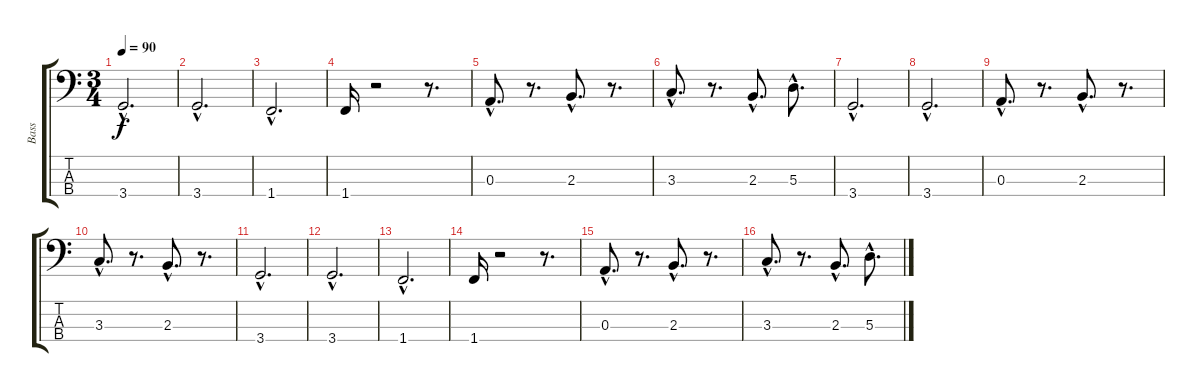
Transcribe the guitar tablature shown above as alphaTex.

\track ("Bass" "Bass") {instrument electricbassfinger}
\staff {score tabs}
\tuning (G2 D2 A1 E1) {hide}
\ts (3 4)
\tempo 90
\clef f4
\ks c
3.4{hac}.2{d dy f} |
3.4{hac}.2{d} |
1.4{hac}.2{d} |
1.4.16 r.2 r.8{d} |
0.3{hac}.8{d} r.8{d} 2.3{hac}.8{d} r.8{d} |
3.3{hac}.8{d} r.8{d} 2.3{hac}.8{d} 5.3{hac}.8{d} |
3.4{hac}.2{d} |
3.4{hac}.2{d} |
0.3{hac}.8{d} r.8{d} 2.3{hac}.8{d} r.8{d} |
3.3{hac}.8{d} r.8{d} 2.3{hac}.8{d} r.8{d} |
3.4{hac}.2{d} |
3.4{hac}.2{d} |
1.4{hac}.2{d} |
1.4.16 r.2 r.8{d} |
0.3{hac}.8{d} r.8{d} 2.3{hac}.8{d} r.8{d} |
3.3{hac}.8{d} r.8{d} 2.3{hac}.8{d} 5.3{ss hac}.8{d}
